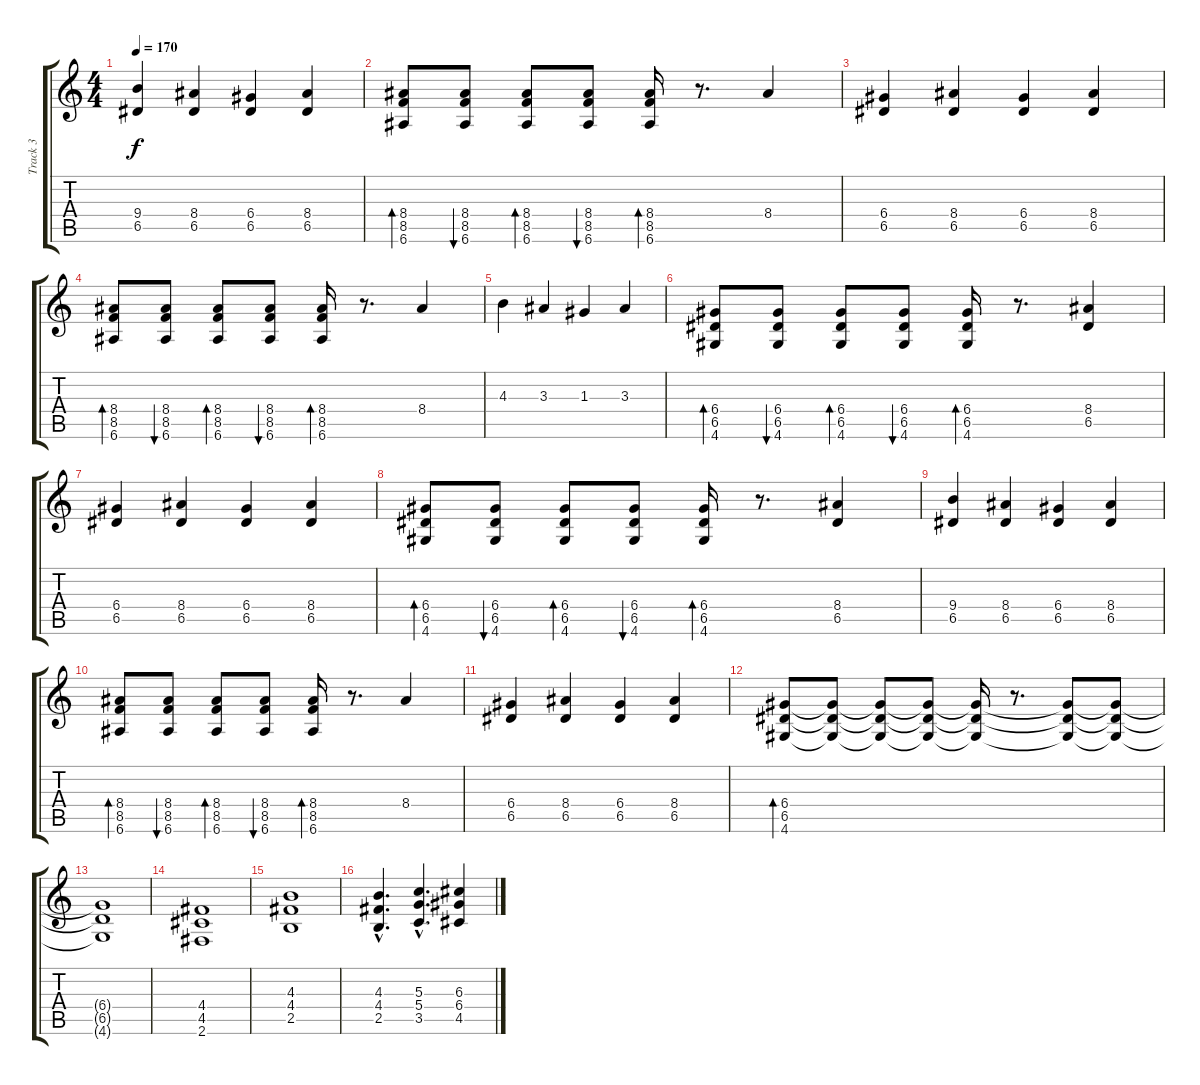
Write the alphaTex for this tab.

\track ("Track 3" "Track 3") {instrument overdrivenguitar}
\staff {score tabs}
\tuning (E4 B3 G3 D3 A2 E2) {hide}
\ts (4 4)
\tempo 170
\clef g2
\ks c
(9.4 6.5).4{dy f} (8.4 6.5).4 (6.4 6.5).4 (8.4 6.5).4 |
(8.4 8.5 6.6).8{bd 30} (8.4 8.5 6.6).8{bu 30} (8.4 8.5 6.6).8{bd 30} (8.4 8.5 6.6).8{bu 30} (8.4 8.5 6.6).16{bd 30} r.8{d} 8.4.4 |
(6.4 6.5).4 (8.4 6.5).4 (6.4 6.5).4 (8.4 6.5).4 |
(8.4 8.5 6.6).8{bd 30} (8.4 8.5 6.6).8{bu 30} (8.4 8.5 6.6).8{bd 30} (8.4 8.5 6.6).8{bu 30} (8.4 8.5 6.6).16{bd 30} r.8{d} 8.4.4 |
4.3.4 3.3.4 1.3.4 3.3.4 |
(6.4 6.5 4.6).8{bd 30} (6.4 6.5 4.6).8{bu 30} (6.4 6.5 4.6).8{bd 30} (6.4 6.5 4.6).8{bu 30} (6.4 6.5 4.6).16{bd 30} r.8{d} (8.4 6.5).4 |
(6.4 6.5).4 (8.4 6.5).4 (6.4 6.5).4 (8.4 6.5).4 |
(6.4 6.5 4.6).8{bd 30} (6.4 6.5 4.6).8{bu 30} (6.4 6.5 4.6).8{bd 30} (6.4 6.5 4.6).8{bu 30} (6.4 6.5 4.6).16{bd 30} r.8{d} (8.4 6.5).4 |
(9.4 6.5).4 (8.4 6.5).4 (6.4 6.5).4 (8.4 6.5).4 |
(8.4 8.5 6.6).8{bd 30} (8.4 8.5 6.6).8{bu 30} (8.4 8.5 6.6).8{bd 30} (8.4 8.5 6.6).8{bu 30} (8.4 8.5 6.6).16{bd 30} r.8{d} 8.4.4 |
(6.4 6.5).4 (8.4 6.5).4 (6.4 6.5).4 (8.4 6.5).4 |
(6.4 6.5 4.6).8{bd 30} (6.4{t} 6.5{t} 4.6{t}).8 (6.4{t} 6.5{t} 4.6{t}).8 (6.4{t} 6.5{t} 4.6{t}).8 (6.4{t} 6.5{t} 4.6{t}).16 r.8{d} (6.4{t} 6.5{t} 4.6{t}).8 (6.4{t} 6.5{t} 4.6{t}).8 |
(6.4{t} 6.5{t} 4.6{t}).1 |
(4.4 4.5 2.6).1 |
(4.3 4.4 2.5).1 |
(4.3{hac} 4.4{hac} 2.5{hac}).4{d} (5.3{hac} 5.4{hac} 3.5{hac}).4{d} (6.3 6.4 4.5).4
